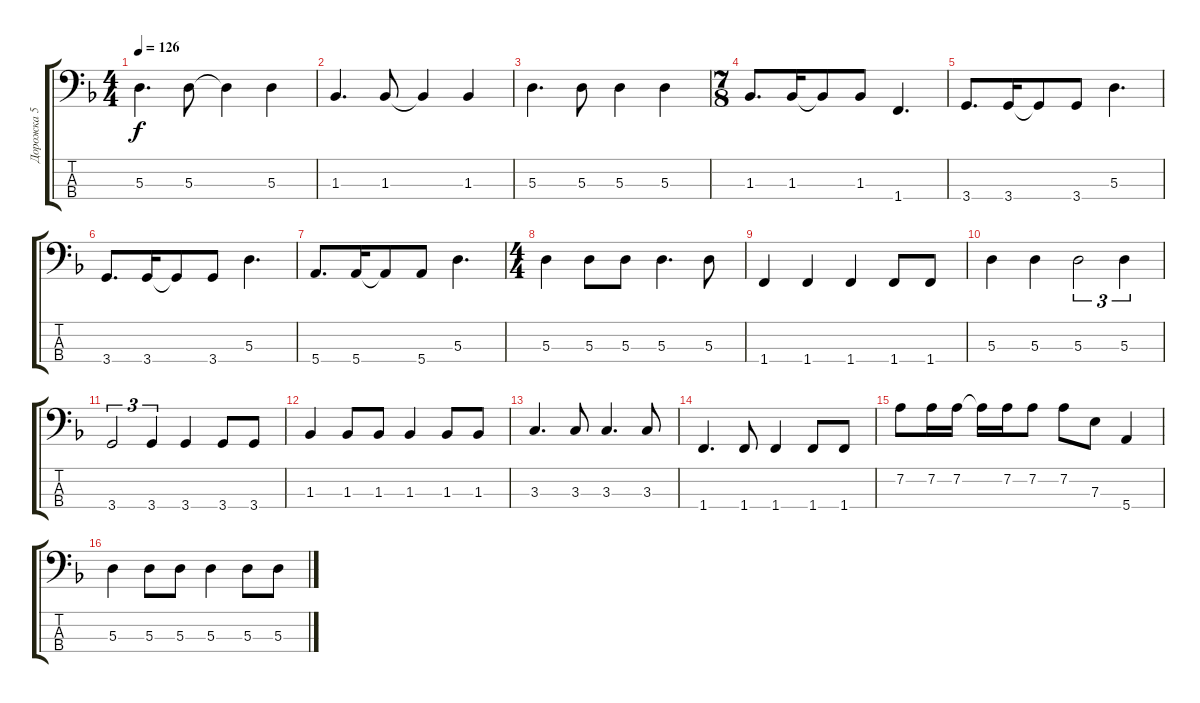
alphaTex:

\track ("Дорожка 5" "Дорожка 5") {instrument electricbassfinger}
\staff {score tabs}
\tuning (G2 D2 A1 E1) {hide}
\ts (4 4)
\tempo 126
\clef f4
\ks dminor
5.3.4{d dy f} 5.3.8 5.3{t}.4 5.3.4 |
1.3.4{d} 1.3.8 1.3{t}.4 1.3.4 |
5.3.4{d} 5.3.8 5.3.4 5.3.4 |
\ts (7 8)
1.3.8{d} 1.3.16 1.3{t}.8 1.3.8 1.4.4{d} |
3.4.8{d} 3.4.16 3.4{t}.8 3.4.8 5.3.4{d} |
3.4.8{d} 3.4.16 3.4{t}.8 3.4.8 5.3.4{d} |
5.4.8{d} 5.4.16 5.4{t}.8 5.4.8 5.3.4{d} |
\ts (4 4)
5.3.4 5.3.8 5.3.8 5.3.4{d} 5.3.8 |
1.4.4 1.4.4 1.4.4 1.4.8 1.4.8 |
5.3.4 5.3.4 5.3.2{tu (3 2)} 5.3.4{tu (3 2)} |
3.4.2{tu (3 2)} 3.4.4{tu (3 2)} 3.4.4 3.4.8 3.4.8 |
1.3.4 1.3.8 1.3.8 1.3.4 1.3.8 1.3.8 |
3.3.4{d} 3.3.8 3.3.4{d} 3.3.8 |
1.4.4{d} 1.4.8 1.4.4 1.4.8 1.4.8 |
7.2.8 7.2.16 7.2.16 7.2{t}.16 7.2.16 7.2.8 7.2.8 7.3.8 5.4.4 |
5.3.4 5.3.8 5.3.8 5.3.4 5.3.8 5.3.8
